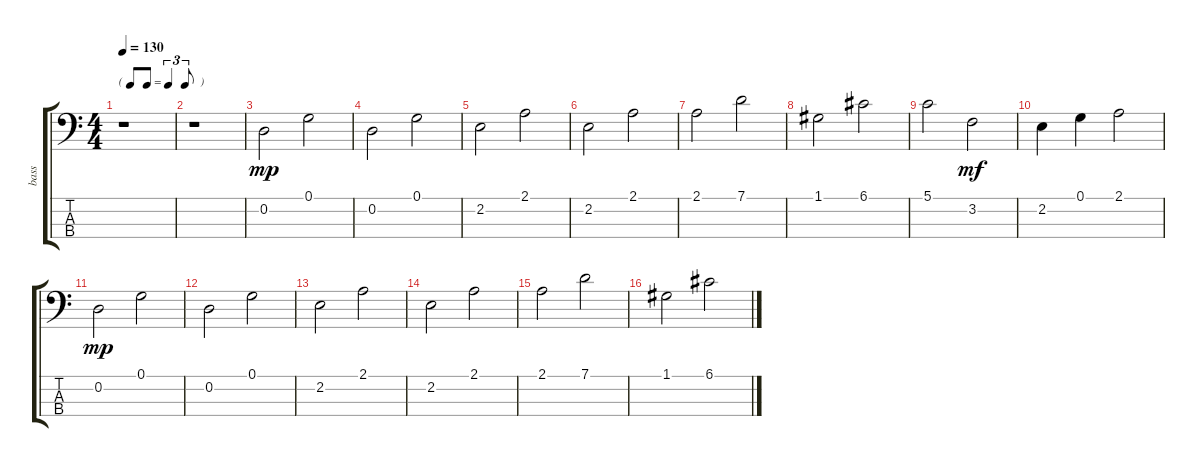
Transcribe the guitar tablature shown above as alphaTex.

\track ("bass" "bass") {instrument electricbassfinger}
\staff {score tabs}
\tuning (G2 D2 A1 E1) {hide}
\ts (4 4)
\tf triplet8th
\tempo 130
\clef f4
\ks c
r.1{dy mp instrument electricbassfinger} |
r.1 |
0.2.2 0.1.2 |
0.2.2 0.1.2 |
2.2.2 2.1.2 |
2.2.2 2.1.2 |
2.1.2 7.1.2 |
1.1.2 6.1.2 |
5.1.2 3.2.2{dy mf} |
2.2.4 0.1.4 2.1.2 |
0.2.2{dy mp} 0.1.2 |
0.2.2 0.1.2 |
2.2.2 2.1.2 |
2.2.2 2.1.2 |
2.1.2 7.1.2 |
1.1.2 6.1.2
